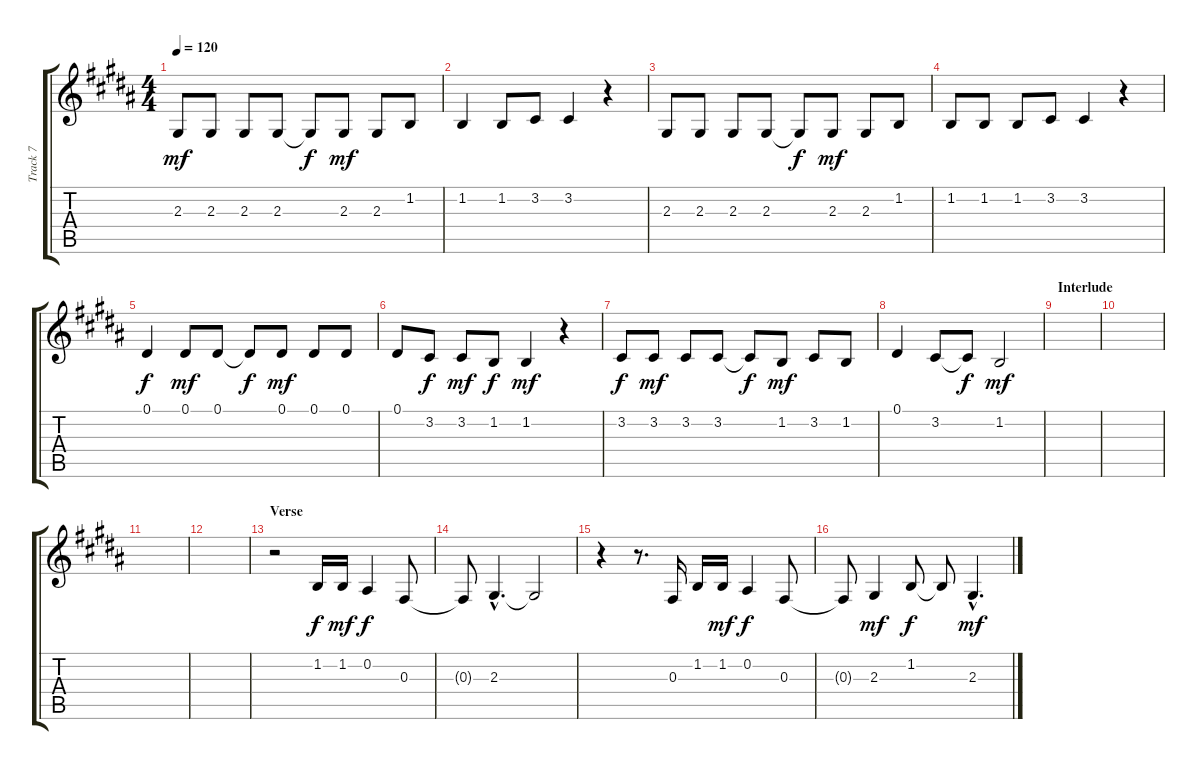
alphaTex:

\track ("Track 7" "Track 7") {instrument oboe}
\staff {score tabs}
\tuning (Eb4 Bb3 Gb3 Db3 Ab2 Eb2) {hide}
\ts (4 4)
\tempo 120
\clef g2
\ks b
2.3.8{dy mf} 2.3.8 2.3.8 2.3.8 2.3{t}.8{dy f} 2.3.8{dy mf} 2.3.8 1.2.8 |
1.2.4 1.2.8 3.2.8 3.2.4 r.4 |
2.3.8 2.3.8 2.3.8 2.3.8 2.3{t}.8{dy f} 2.3.8{dy mf} 2.3.8 1.2.8 |
1.2.8 1.2.8 1.2.8 3.2.8 3.2.4 r.4 |
0.1.4{dy f} 0.1.8{dy mf} 0.1.8 0.1{t}.8{dy f} 0.1.8{dy mf} 0.1.8 0.1.8 |
0.1.8 3.2.8{dy f} 3.2.8{dy mf} 1.2.8{dy f} 1.2.4{dy mf} r.4 |
3.2.8{dy f} 3.2.8{dy mf} 3.2.8 3.2.8 3.2{t}.8{dy f} 1.2.8{dy mf} 3.2.8 1.2.8 |
0.1.4 3.2.8 3.2{t}.8{dy f} 1.2.2{dy mf} |
\section ("" "Interlude")
|
|
|
|
\section ("" "Verse")
r.2 1.2.16{dy f} 1.2.16{dy mf} 0.2.4{dy f} 0.3.8 |
0.3{t}.8 2.3{hac}.4{d} 2.3{t}.2 |
r.4 r.8{d} 0.3.16 1.2.16 1.2.16{dy mf} 0.2.4{dy f} 0.3.8 |
0.3{t}.8 2.3.4{dy mf} 1.2.8{dy f} 1.2{t}.8 2.3{hac}.4{d dy mf}
